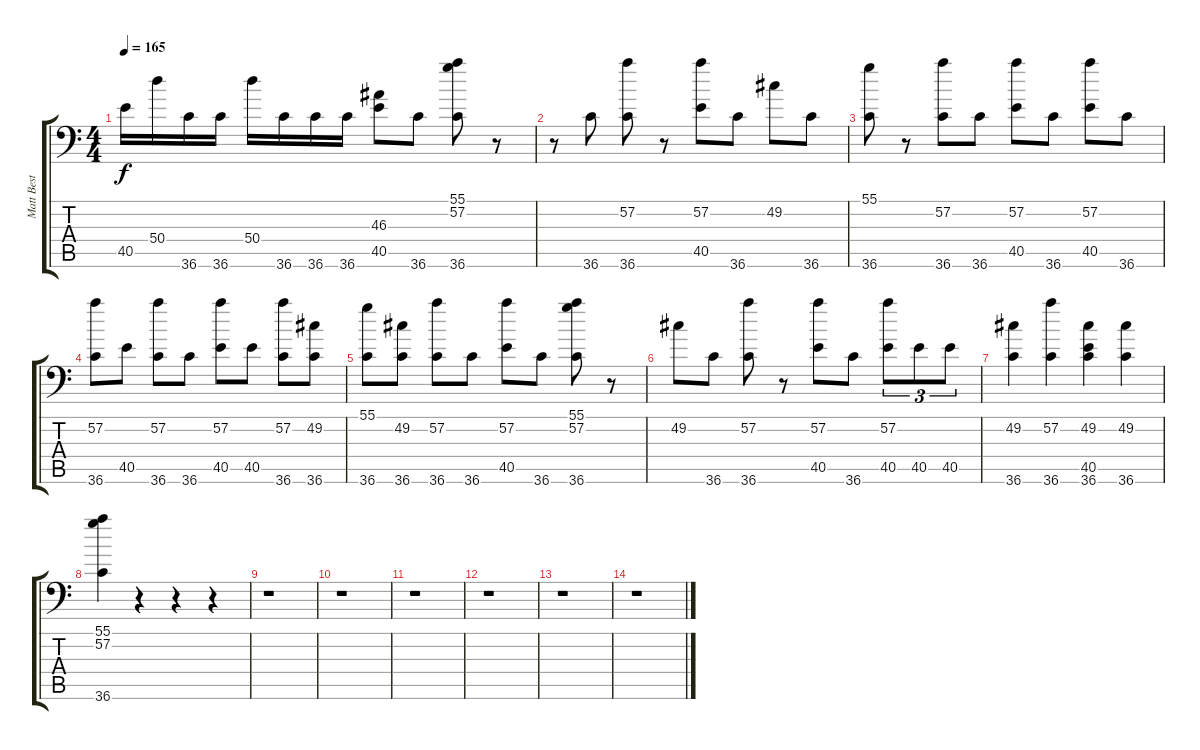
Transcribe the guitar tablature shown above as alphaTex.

\track ("Matt Best" "Matt Best") {instrument acousticgrandpiano}
\staff {score tabs}
\tuning (C-1 C-1 C-1 C-1 C-1 C-1) {hide}
\ts (4 4)
\tempo 165
\clef f4
\ks c
40.5.16{dy f} 50.4.16 36.6.16 36.6.16 50.4.16 36.6.16 36.6.16 36.6.16 (46.3 40.5).8 36.6.8 (55.1 57.2 36.6).8 r.8 |
r.8 36.6.8 (57.2 36.6).8 r.8 (57.2 40.5).8 36.6.8 49.2.8 36.6.8 |
(55.1 36.6).8 r.8 (57.2 36.6).8 36.6.8 (57.2 40.5).8 36.6.8 (57.2 40.5).8 36.6.8 |
(57.2 36.6).8 40.5.8 (57.2 36.6).8 36.6.8 (57.2 40.5).8 40.5.8 (57.2 36.6).8 (49.2 36.6).8 |
(55.1 36.6).8 (49.2 36.6).8 (57.2 36.6).8 36.6.8 (57.2 40.5).8 36.6.8 (55.1 57.2 36.6).8 r.8 |
49.2.8 36.6.8 (57.2 36.6).8 r.8 (57.2 40.5).8 36.6.8 (57.2 40.5).8{tu (3 2)} 40.5.8{tu (3 2)} 40.5.8{tu (3 2)} |
(49.2 36.6).4 (57.2 36.6).4 (49.2 40.5 36.6).4 (49.2 36.6).4 |
(55.1 57.2 36.6).4 r.4 r.4 r.4 |
r.1 |
r.1 |
r.1 |
r.1 |
r.1 |
r.1
